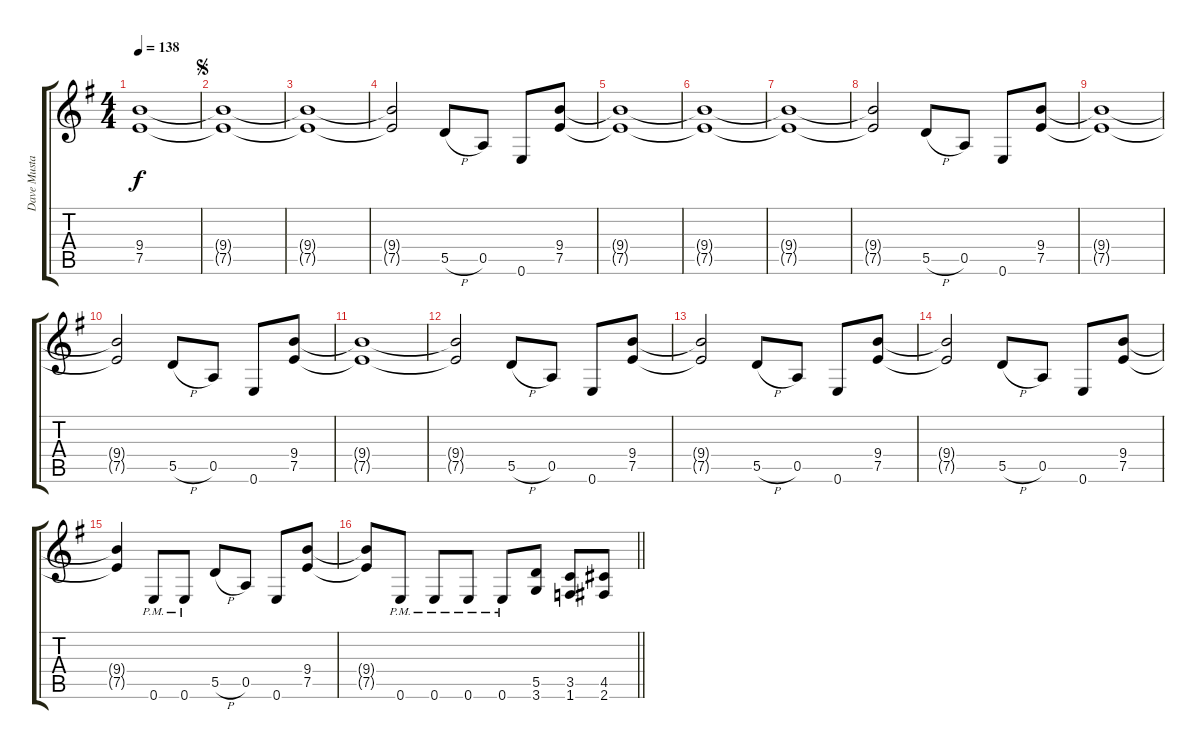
\track ("Dave Mustaine" "Dave Musta") {instrument overdrivenguitar}
\staff {score tabs}
\tuning (E4 B3 G3 D3 A2 E2) {hide}
\ts (4 4)
\tempo 138
\clef g2
\ks g
(9.4{t} 7.5{t}).1{dy f} |
\jump segno
(9.4{t} 7.5{t}).1 |
(9.4{t} 7.5{t}).1 |
(9.4{t} 7.5{t}).2 5.5{h}.8 0.5.8 0.6.8 (9.4 7.5).8 |
(9.4{t} 7.5{t}).1 |
(9.4{t} 7.5{t}).1 |
(9.4{t} 7.5{t}).1 |
(9.4{t} 7.5{t}).2 5.5{h}.8 0.5.8 0.6.8 (9.4 7.5).8 |
(9.4{t} 7.5{t}).1 |
(9.4{t} 7.5{t}).2 5.5{h}.8 0.5.8 0.6.8 (9.4 7.5).8 |
(9.4{t} 7.5{t}).1 |
(9.4{t} 7.5{t}).2 5.5{h}.8 0.5.8 0.6.8 (9.4 7.5).8 |
(9.4{t} 7.5{t}).2 5.5{h}.8 0.5.8 0.6.8 (9.4 7.5).8 |
(9.4{t} 7.5{t}).2 5.5{h}.8 0.5.8 0.6.8 (9.4 7.5).8 |
(9.4{t} 7.5{t}).4 0.6{pm}.8 0.6{pm}.8 5.5{h}.8 0.5.8 0.6.8 (9.4 7.5).8 |
\barLineRight lightlight
(9.4{t} 7.5{t}).8 0.6{pm}.8 0.6{pm}.8 0.6{pm}.8 0.6{pm}.8 (5.5 3.6).8 (3.5 1.6).8 (4.5 2.6).8
